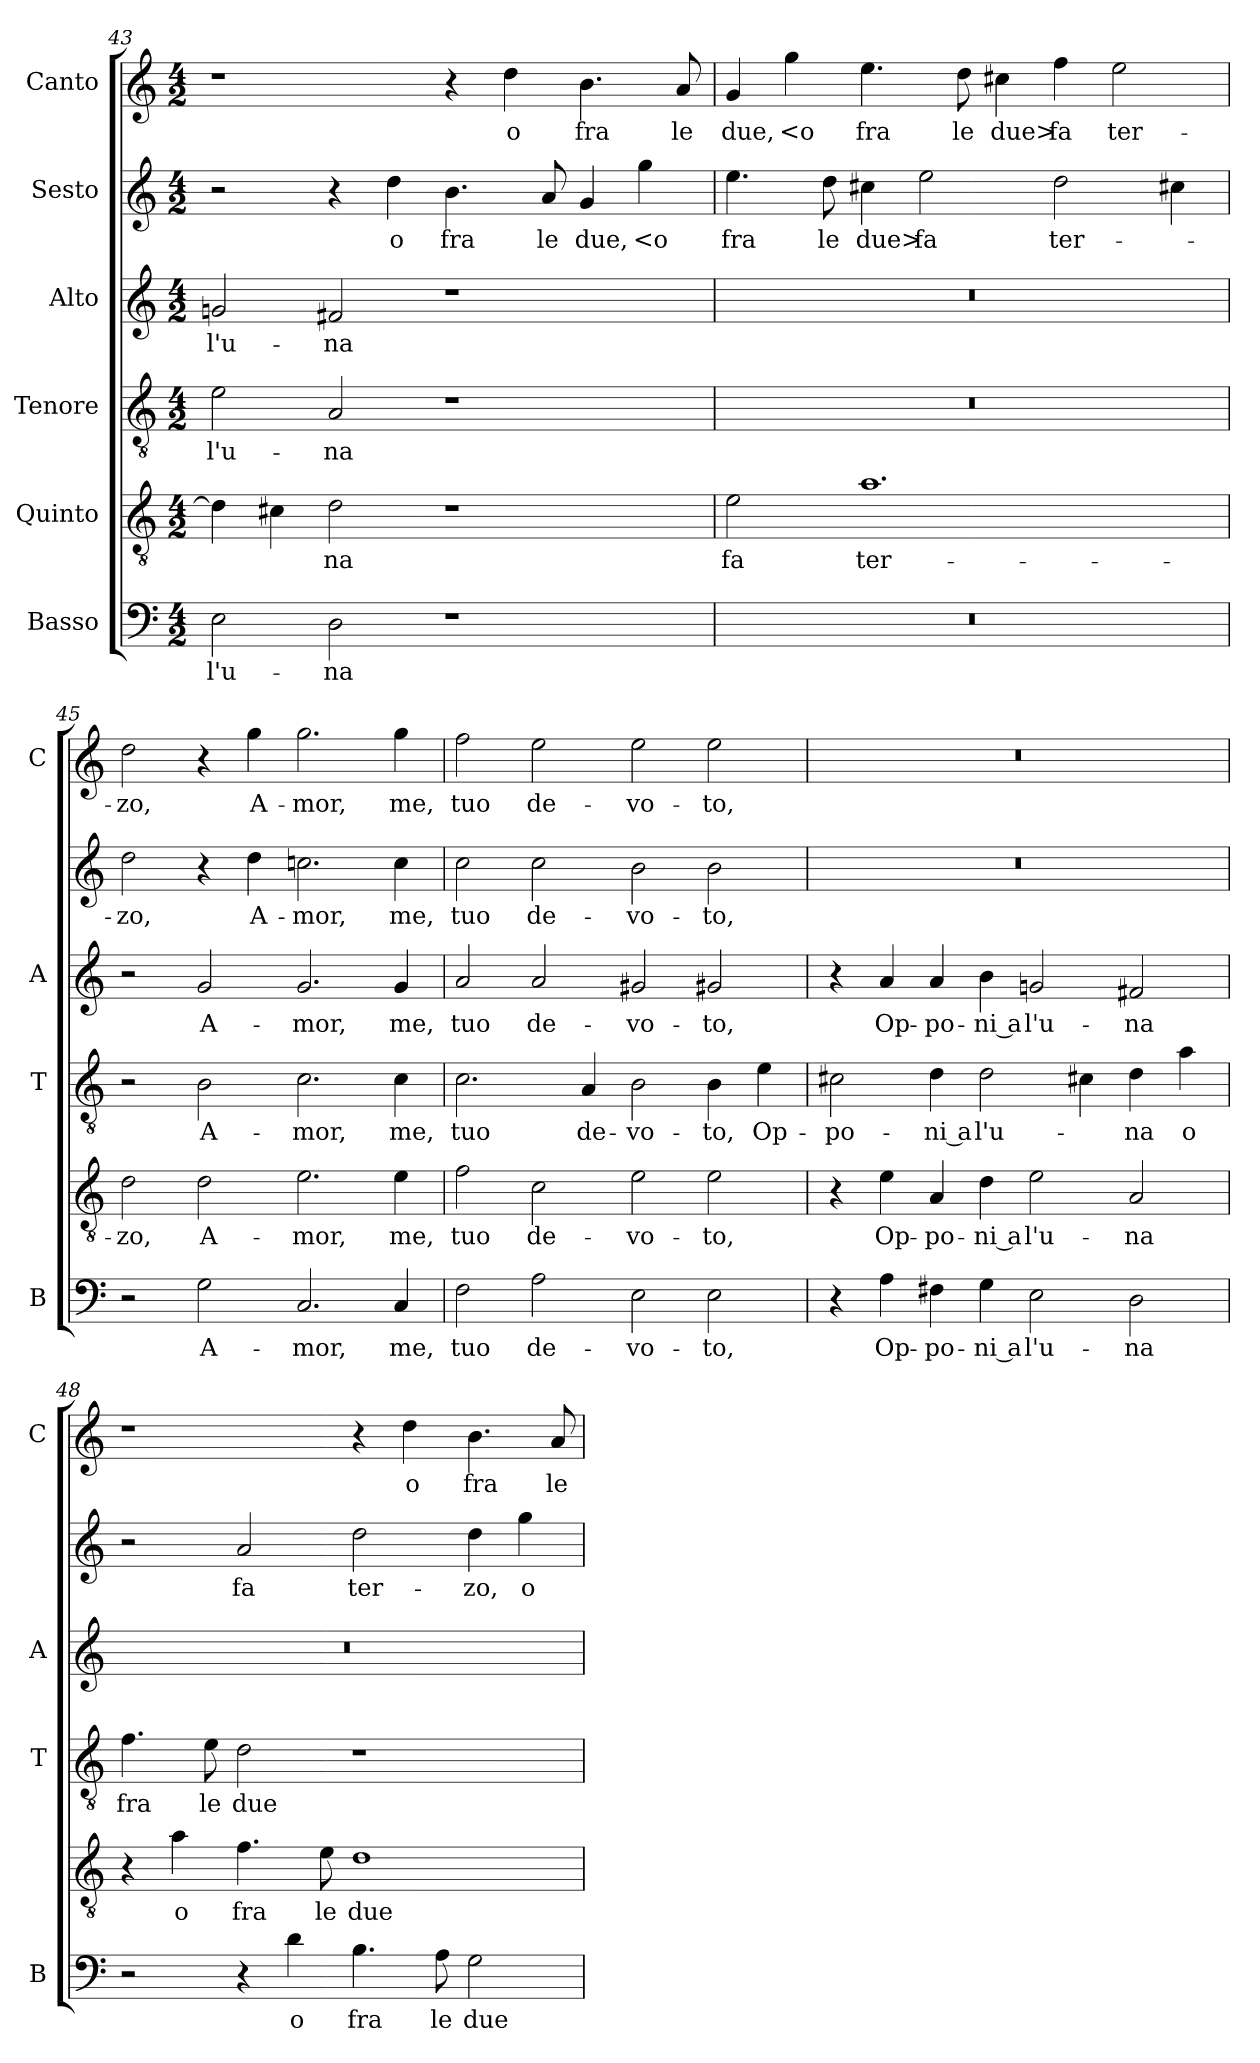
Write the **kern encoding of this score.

**kern	**text	**kern	**text	**kern	**text	**kern	**text	**kern	**text	**kern	**text
*part6	*part6	*part5	*part5	*part4	*part4	*part3	*part3	*part2	*part2	*part1	*part1
*staff6	*staff6	*staff5	*staff5	*staff4	*staff4	*staff3	*staff3	*staff2	*staff2	*staff1	*staff1
*I"Basso	*	*I"Quinto	*	*I"Tenore	*	*I"Alto	*	*I"Sesto	*	*I"Canto	*
*I'B	*	*	*	*I'T	*	*I'A	*	*	*	*I'C	*
*clefF4	*	*clefGv2	*	*clefGv2	*	*clefG2	*	*clefG2	*	*clefG2	*
*k[]	*	*k[]	*	*k[]	*	*k[]	*	*k[]	*	*k[]	*
*C:	*	*C:	*	*C:	*	*C:	*	*C:	*	*C:	*
*M4/2	*	*M4/2	*	*M4/2	*	*M4/2	*	*M4/2	*	*M4/2	*
=43	=43	=43	=43	=43	=43	=43	=43	=43	=43	=43	=43
2E	l'u-	4d]	.	2e	l'u-	2gn	l'u-	2r	.	1r	.
.	.	4c#X	.	.	.	.	.	.	.	.	.
2D	-na	2d	-na	2A	-na	2f#X	-na	4r	.	.	.
.	.	.	.	.	.	.	.	4dd	o	.	.
1r	.	1r	.	1r	.	1r	.	4.b	fra	4r	.
.	.	.	.	.	.	.	.	.	.	4dd	o
.	.	.	.	.	.	.	.	8a	le	.	.
.	.	.	.	.	.	.	.	4g	due,	4.b	fra
.	.	.	.	.	.	.	.	4gg	<o	.	.
.	.	.	.	.	.	.	.	.	.	8a	le
=44	=44	=44	=44	=44	=44	=44	=44	=44	=44	=44	=44
0r	.	2e	fa	0r	.	0r	.	4.ee	fra	4g	due,
.	.	.	.	.	.	.	.	.	.	4gg	<o
.	.	.	.	.	.	.	.	8dd	le	.	.
.	.	1.a	ter-	.	.	.	.	4cc#X	due>	4.ee	fra
.	.	.	.	.	.	.	.	2ee	fa	.	.
.	.	.	.	.	.	.	.	.	.	8dd	le
.	.	.	.	.	.	.	.	.	.	4cc#X	due>
.	.	.	.	.	.	.	.	2dd	ter-	4ff	fa
.	.	.	.	.	.	.	.	.	.	2ee	ter-
.	.	.	.	.	.	.	.	4cc#X	.	.	.
=45	=45	=45	=45	=45	=45	=45	=45	=45	=45	=45	=45
2r	.	2d	-zo,	2r	.	2r	.	2dd	-zo,	2dd	-zo,
2G	A-	2d	A-	2B	A-	2g	A-	4r	.	4r	.
.	.	.	.	.	.	.	.	4dd	A-	4gg	A-
2.C	-mor,	2.e	-mor,	2.c	-mor,	2.g	-mor,	2.ccn	-mor,	2.gg	-mor,
4C	me,	4e	me,	4c	me,	4g	me,	4cc	me,	4gg	me,
=46	=46	=46	=46	=46	=46	=46	=46	=46	=46	=46	=46
2F	tuo	2f	tuo	2.c	tuo	2a	tuo	2cc	tuo	2ff	tuo
2A	de-	2c	de-	.	.	2a	de-	2cc	de-	2ee	de-
.	.	.	.	4A	de-	.	.	.	.	.	.
2E	-vo-	2e	-vo-	2B	-vo-	2g#X	-vo-	2b	-vo-	2ee	-vo-
2E	-to,	2e	-to,	4B	-to,	2g#X	-to,	2b	-to,	2ee	-to,
.	.	.	.	4e	Op-	.	.	.	.	.	.
=47	=47	=47	=47	=47	=47	=47	=47	=47	=47	=47	=47
4r	.	4r	.	2c#X	-po-	4r	.	0r	.	0r	.
4A	Op-	4e	Op-	.	.	4a	Op-	.	.	.	.
4F#X	-po-	4A	-po-	4d	-ni a	4a	-po-	.	.	.	.
4G	-ni a	4d	-ni a	2d	l'u-	4b	-ni a	.	.	.	.
2E	l'u-	2e	l'u-	.	.	2gn	l'u-	.	.	.	.
.	.	.	.	4c#X	.	.	.	.	.	.	.
2D	-na	2A	-na	4d	-na	2f#X	-na	.	.	.	.
.	.	.	.	4a	o	.	.	.	.	.	.
=48	=48	=48	=48	=48	=48	=48	=48	=48	=48	=48	=48
2r	.	4r	.	4.f	fra	0r	.	2r	.	1r	.
.	.	4a	o	.	.	.	.	.	.	.	.
.	.	.	.	8e	le	.	.	.	.	.	.
4r	.	4.f	fra	2d	due	.	.	2a	fa	.	.
4d	o	.	.	.	.	.	.	.	.	.	.
.	.	8e	le	.	.	.	.	.	.	.	.
4.B	fra	1d	due	1r	.	.	.	2dd	ter-	4r	.
.	.	.	.	.	.	.	.	.	.	4dd	o
8A	le	.	.	.	.	.	.	.	.	.	.
2G	due	.	.	.	.	.	.	4dd	-zo,	4.b	fra
.	.	.	.	.	.	.	.	4gg	o	.	.
.	.	.	.	.	.	.	.	.	.	8a	le
=	=	=	=	=	=	=	=	=	=	=	=
*-	*-	*-	*-	*-	*-	*-	*-	*-	*-	*-	*-
